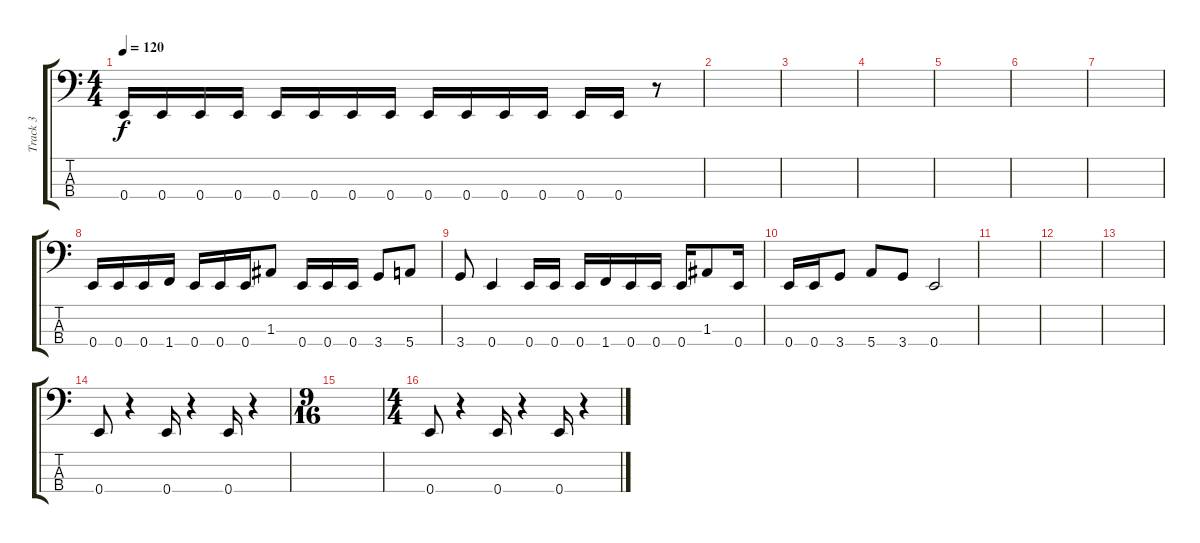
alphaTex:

\track ("Track 3" "Track 3") {instrument electricbassfinger}
\staff {score tabs}
\tuning (G2 D2 A1 E1) {hide}
\ts (4 4)
\tempo 120
\clef f4
\ks c
0.4.16{dy f} 0.4.16 0.4.16 0.4.16 0.4.16 0.4.16 0.4.16 0.4.16 0.4.16 0.4.16 0.4.16 0.4.16 0.4.16 0.4.16 r.8 |
|
|
|
|
|
|
0.4.16 0.4.16 0.4.16 1.4.16 0.4.16 0.4.16 0.4.16 1.3.8 0.4.16 0.4.16 0.4.16 3.4.8 5.4.8 |
3.4.8 0.4.4 0.4.16 0.4.16 0.4.16 1.4.16 0.4.16 0.4.16 0.4.16 1.3.8 0.4.16 |
0.4.16 0.4.16 3.4.8 5.4.8 3.4.8 0.4.2 |
|
|
|
0.4.8 r.4 0.4.16 r.4 0.4.16 r.4 |
\ts (9 16)
|
\ts (4 4)
0.4.8 r.4 0.4.16 r.4 0.4.16 r.4
